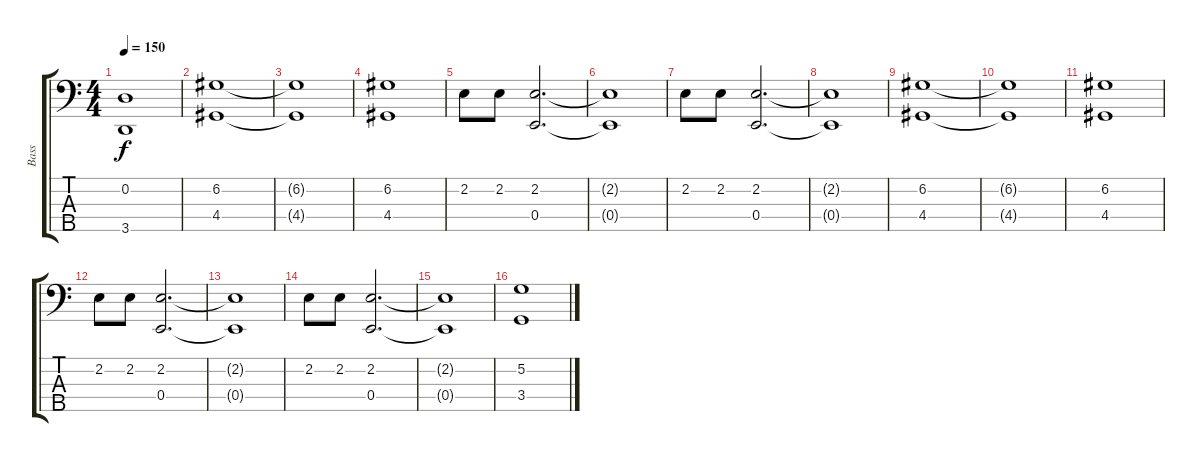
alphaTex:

\track ("Bass" "Bass") {instrument fretlessbass}
\staff {score tabs}
\tuning (G2 D2 A1 E1 B0) {hide}
\ts (4 4)
\tempo 150
\clef f4
\ks c
(0.2{t} 3.5{t}).1{dy f} |
(6.2 4.4).1 |
(6.2{t} 4.4{t}).1 |
(6.2 4.4).1 |
2.2.8 2.2.8 (2.2 0.4).2{d} |
(2.2{t} 0.4{t}).1 |
2.2.8 2.2.8 (2.2 0.4).2{d} |
(2.2{t} 0.4{t}).1 |
(6.2 4.4).1 |
(6.2{t} 4.4{t}).1 |
(6.2 4.4).1 |
2.2.8 2.2.8 (2.2 0.4).2{d} |
(2.2{t} 0.4{t}).1 |
2.2.8 2.2.8 (2.2 0.4).2{d} |
(2.2{t} 0.4{t}).1 |
(5.2 3.4).1
